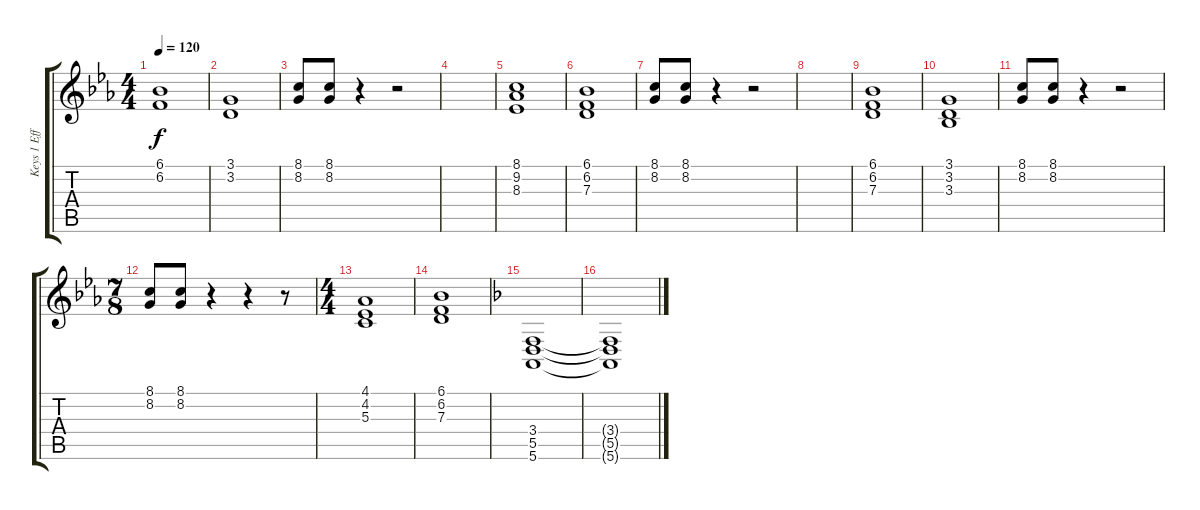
\track ("Keys 1 Effect" "Keys 1 Eff") {instrument stringensemble1}
\staff {score tabs}
\tuning (E4 B3 G3 D3 A2 E2) {hide}
\ts (4 4)
\tempo 120
\clef g2
\ks eb
(6.1 6.2).1{dy f volume 12 balance 8 instrument stringensemble1} |
(3.1 3.2).1 |
(8.1 8.2).8 (8.1 8.2).8 r.4 r.2 |
|
(8.1 9.2 8.3).1 |
(6.1 6.2 7.3).1 |
(8.1 8.2).8 (8.1 8.2).8 r.4 r.2 |
|
(6.1 6.2 7.3).1 |
(3.1 3.2 3.3).1 |
(8.1 8.2).8 (8.1 8.2).8 r.4 r.2 |
\ts (7 8)
(8.1 8.2).8 (8.1 8.2).8 r.4 r.4 r.8 |
\ts (4 4)
(4.1 4.2 5.3).1 |
(6.1 6.2 7.3).1 |
\ks f
(3.4 5.5 5.6).1 |
(3.4{t} 5.5{t} 5.6{t}).1
